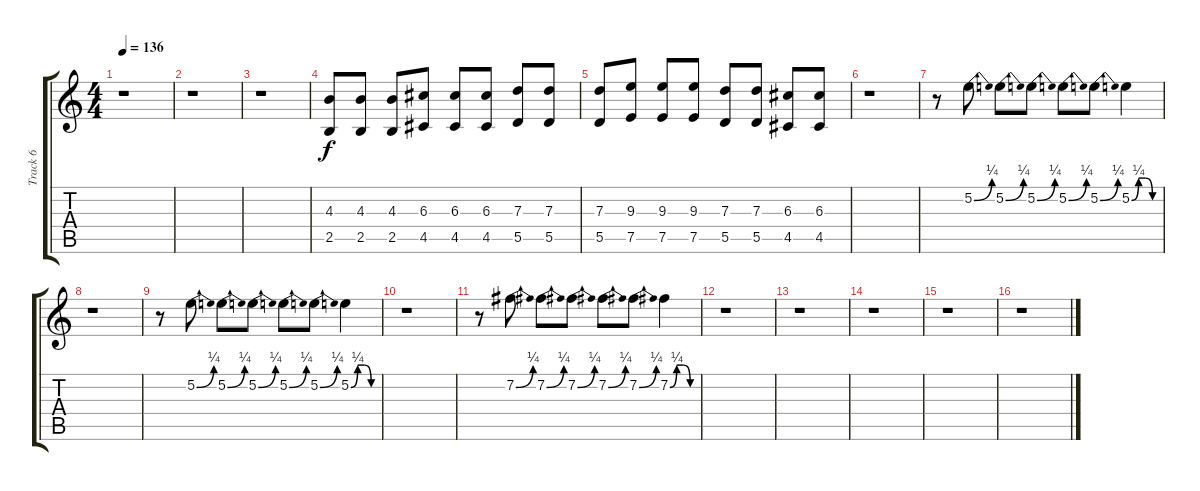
\track ("Track 6" "Track 6") {instrument distortionguitar}
\staff {score tabs}
\tuning (E4 B3 G3 D3 A2 E2) {hide}
\ts (4 4)
\tempo 136
\clef g2
\ks c
r.1{dy f} |
r.1 |
r.1 |
(4.3 2.5).8 (4.3 2.5).8 (4.3 2.5).8 (6.3 4.5).8 (6.3 4.5).8 (6.3 4.5).8 (7.3 5.5).8 (7.3 5.5).8 |
(7.3 5.5).8 (9.3 7.5).8 (9.3 7.5).8 (9.3 7.5).8 (7.3 5.5).8 (7.3 5.5).8 (6.3 4.5).8 (6.3 4.5).8 |
r.1 |
r.8 5.2{be (bend 0 0 60 1)}.8 5.2{be (bend 0 0 60 1)}.8 5.2{be (bend 0 0 60 1)}.8 5.2{be (bend 0 0 60 1)}.8 5.2{be (bend 0 0 60 1)}.8 5.2{be (custom 0 0 15 1 30 1 45 0 60 0)}.4 |
r.1 |
r.8 5.2{be (bend 0 0 60 1)}.8 5.2{be (bend 0 0 60 1)}.8 5.2{be (bend 0 0 60 1)}.8 5.2{be (bend 0 0 60 1)}.8 5.2{be (bend 0 0 60 1)}.8 5.2{be (custom 0 0 15 1 30 1 45 0 60 0)}.4 |
r.1 |
r.8 7.2{be (bend 0 0 60 1)}.8 7.2{be (bend 0 0 60 1)}.8 7.2{be (bend 0 0 60 1)}.8 7.2{be (bend 0 0 60 1)}.8 7.2{be (bend 0 0 60 1)}.8 7.2{be (custom 0 0 15 1 30 1 45 0 60 0)}.4 |
r.1 |
r.1 |
r.1 |
r.1 |
r.1
